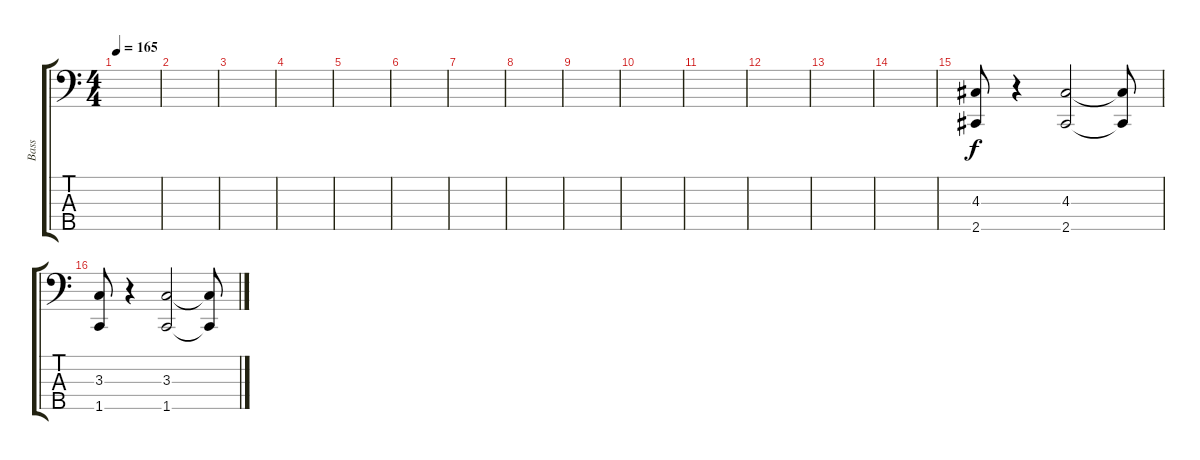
\track ("Bass" "Bass") {instrument fretlessbass}
\staff {score tabs}
\tuning (G2 D2 A1 E1 B0) {hide}
\ts (4 4)
\tempo 165
\clef f4
\ks c
|
|
|
|
|
|
|
|
|
|
|
|
|
|
(4.3 2.5).8 r.4 (4.3 2.5).2 (4.3{t} 2.5{t}).8 |
(3.3 1.5).8 r.4 (3.3 1.5).2 (3.3{t} 1.5{t}).8
